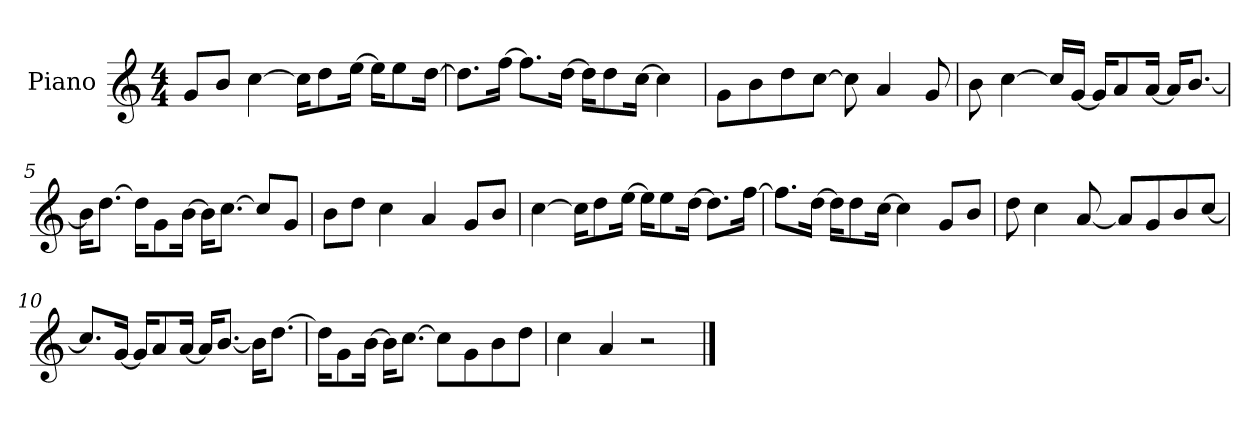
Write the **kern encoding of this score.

**kern
*part1
*staff1
*I"Piano
*I'P-no
*clefG2
*k[]
*M4/4
*MM90
=1
8g/L
8b/J
[4cc\
16cc\KL]
8dd\
[16ee\Jk
16ee\KL]
8ee\
[16dd\Jk
=2
8.dd\L]
[16ff\Jk
8.ff\L]
[16dd\Jk
16dd\KL]
8dd\
[16cc\Jk
4cc\]
=3
8g\L
8b\
8dd\
[8cc\J
8cc\]
4a/
8g/
=4
8b\
[4cc\
16cc/LL]
[16g/JJ
16g/KL]
8a/
[16a/Jk
16a/KL]
[8.b/J
!!LO:LB:g=z
=5
16b\KL]
[8.dd\J
16dd\KL]
8g\
[16b\Jk
16b\KL]
[8.cc\J
8cc/L]
8g/J
=6
8b\L
8dd\J
4cc\
4a/
8g/L
8b/J
=7
[4cc\
16cc\KL]
8dd\
[16ee\Jk
16ee\KL]
8ee\
[16dd\Jk
8.dd\L]
[16ff\Jk
=8
8.ff\L]
[16dd\Jk
16dd\KL]
8dd\
[16cc\Jk
4cc\]
8g/L
8b/J
=9
8dd\
4cc\
[8a/
8a/L]
8g/
8b/
[8cc/J
!!LO:LB:g=z
=10
8.cc/L]
[16g/Jk
16g/KL]
8a/
[16a/Jk
16a/KL]
[8.b/J
16b\KL]
[8.dd\J
=11
16dd\KL]
8g\
[16b\Jk
16b\KL]
[8.cc\J
8cc\L]
8g\
8b\
8dd\J
=12
4cc\
4a/
2r
==
*-
